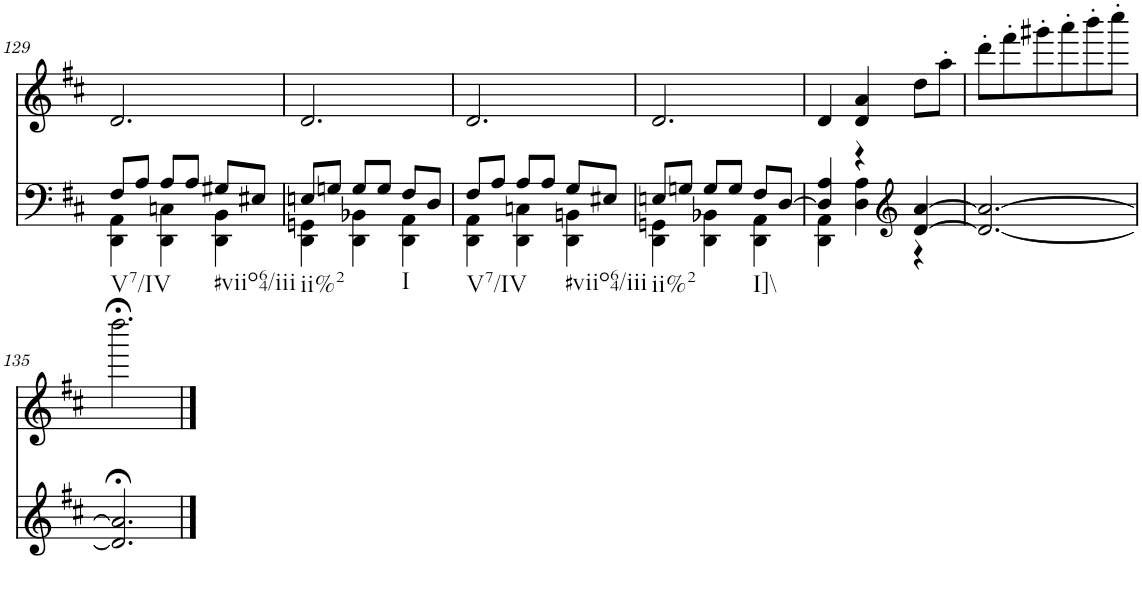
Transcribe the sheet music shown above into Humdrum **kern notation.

**kern	**kern
*part2	*part1
*staff2	*staff1
*I"piano	*I"piano
*I'Pno	*I'Pno
!!LO:PB:g=z
*clefF4	*clefG2
*k[f#c#]	*k[f#c#]
*M3/4	*M3/4
=129	=129
*^	*
!LO:TX:b:t=V7/IV	!	!
8F#/L	4DD\ 4AA\	2.d/
8A/J	.	.
8A/L	4DD\ 4Cn\	.
8A/J	.	.
!LO:TX:b:t=#viio64/iii	!	!
8G#X/L	4DD\ 4BB\	.
8E#X/J	.	.
=130	=130	=130
!LO:TX:b:t=ii%2	!	!
8En/L	4DD\ 4GGn\	2.d/
8Gn/J	.	.
8G/L	4DD\ 4BB-X\	.
8G/J	.	.
!LO:TX:b:t=I	!	!
8F#/L	4DD\ 4AA\	.
8D/J	.	.
=131	=131	=131
!LO:TX:b:t=V7/IV	!	!
8F#/L	4DD\ 4AA\	2.d/
8A/J	.	.
8A/L	4DD\ 4Cn\	.
8A/J	.	.
!LO:TX:b:t=#viio64/iii	!	!
8G/L	4DD\ 4BBn\	.
8E#X/J	.	.
=132	=132	=132
!LO:TX:b:t=ii%2	!	!
8En/L	4DD\ 4GGn\	2.d/
8Gn/J	.	.
8G/L	4DD\ 4BB-X\	.
8G/J	.	.
!LO:TX:b:t=I]\\	!	!
8F#/L	4DD\ 4AA\	.
[8D/J	.	.
=133	=133	=133
4D/] 4A/	4DD\ 4AA\	4d/
4r	4D\ 4A\	4d/ 4a/
*clefG2	*	*
[4d/ [4a/	4r	8dd\L
.	.	8aa'\J
*v	*v	*
=134	=134
2.d/_ 2.a/_	8ddd'\L
.	8fff#'\
.	8ggg#X'\
.	8aaa'\
.	8bbb'\
.	8cccc#'\J
!!LO:LB:g=z
=135	=135
2.d/];< 2.a/];<	2.dddd;<\
==	==
*-	*-
